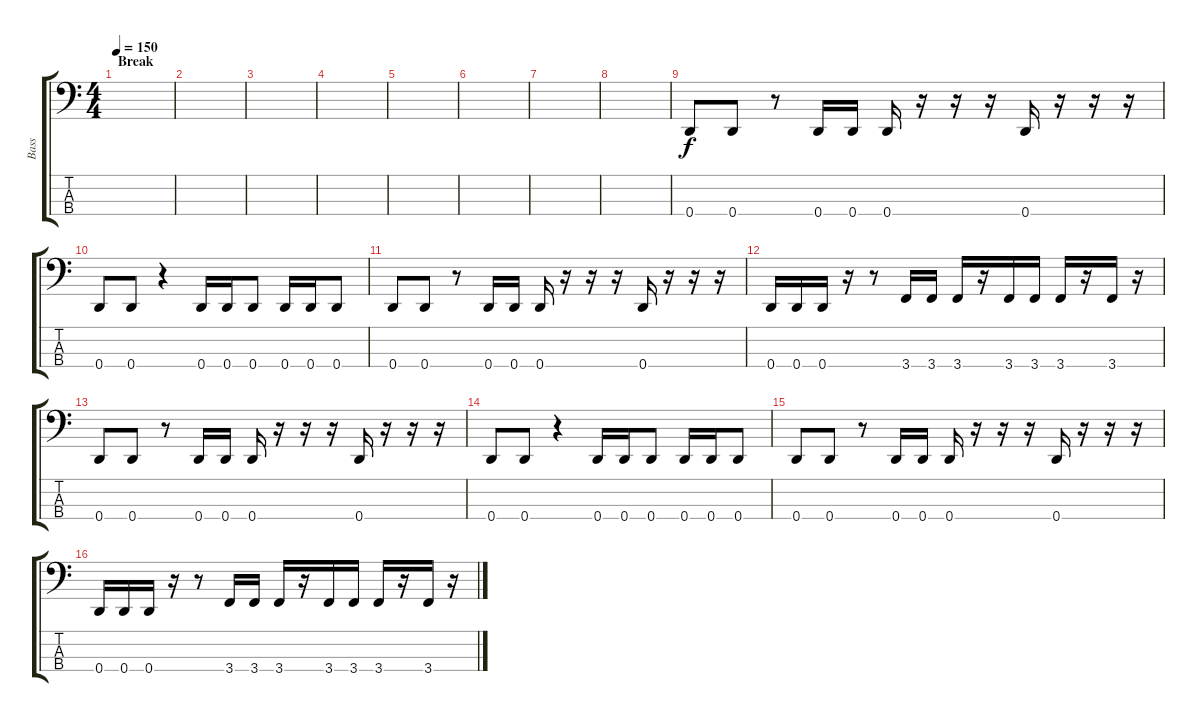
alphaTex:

\track ("Bass" "Bass") {instrument electricbasspick}
\staff {score tabs}
\tuning (F2 C2 G1 D1) {hide}
\ts (4 4)
\section ("" "Break")
\tempo 150
\clef f4
\ks c
|
|
|
|
|
|
|
|
0.4.8{instrument slapbass1} 0.4.8 r.8 0.4.16 0.4.16 0.4.16 r.16 r.16 r.16 0.4.16 r.16 r.16 r.16 |
0.4.8 0.4.8 r.4 0.4.16 0.4.16 0.4.8 0.4.16 0.4.16 0.4.8 |
0.4.8 0.4.8 r.8 0.4.16 0.4.16 0.4.16 r.16 r.16 r.16 0.4.16 r.16 r.16 r.16 |
0.4.16 0.4.16 0.4.16 r.16 r.8 3.4.16 3.4.16 3.4.16 r.16 3.4.16 3.4.16 3.4.16 r.16 3.4.16 r.16 |
0.4.8 0.4.8 r.8 0.4.16 0.4.16 0.4.16 r.16 r.16 r.16 0.4.16 r.16 r.16 r.16 |
0.4.8 0.4.8 r.4 0.4.16 0.4.16 0.4.8 0.4.16 0.4.16 0.4.8 |
0.4.8 0.4.8 r.8 0.4.16 0.4.16 0.4.16 r.16 r.16 r.16 0.4.16 r.16 r.16 r.16 |
0.4.16 0.4.16 0.4.16 r.16 r.8 3.4.16 3.4.16 3.4.16 r.16 3.4.16 3.4.16 3.4.16 r.16 3.4.16 r.16
